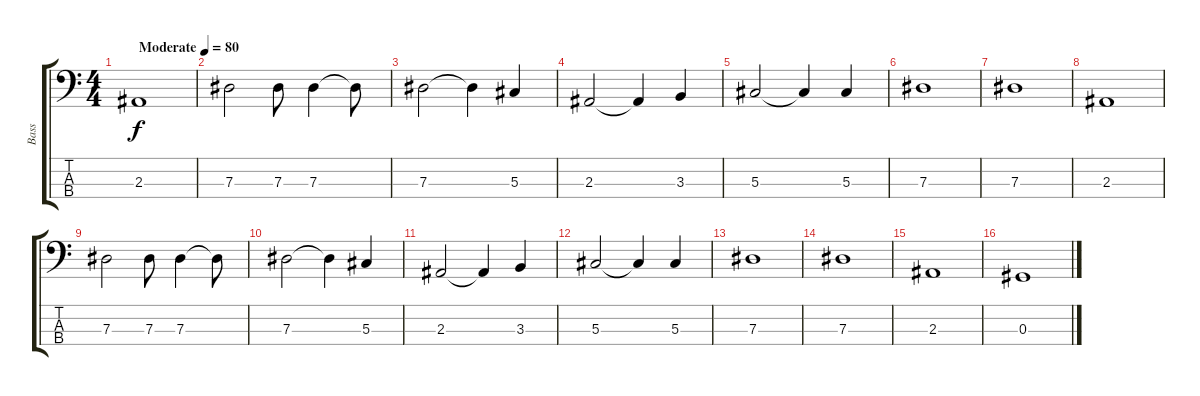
\track ("Bass" "Bass") {instrument electricbassfinger}
\staff {score tabs}
\tuning (Gb2 Db2 Ab1 Eb1) {hide}
\ts (4 4)
\tempo (80 "Moderate")
\clef f4
\ks c
2.3.1{dy f instrument electricbassfinger} |
7.3.2 7.3.8 7.3.4 7.3{t}.8 |
7.3.2 7.3{t}.4 5.3.4 |
2.3.2 2.3{t}.4 3.3.4 |
5.3.2 5.3{t}.4 5.3.4 |
7.3.1 |
7.3.1 |
2.3.1 |
7.3.2 7.3.8 7.3.4 7.3{t}.8 |
7.3.2 7.3{t}.4 5.3.4 |
2.3.2 2.3{t}.4 3.3.4 |
5.3.2 5.3{t}.4 5.3.4 |
7.3.1 |
7.3.1 |
2.3.1 |
0.3.1
